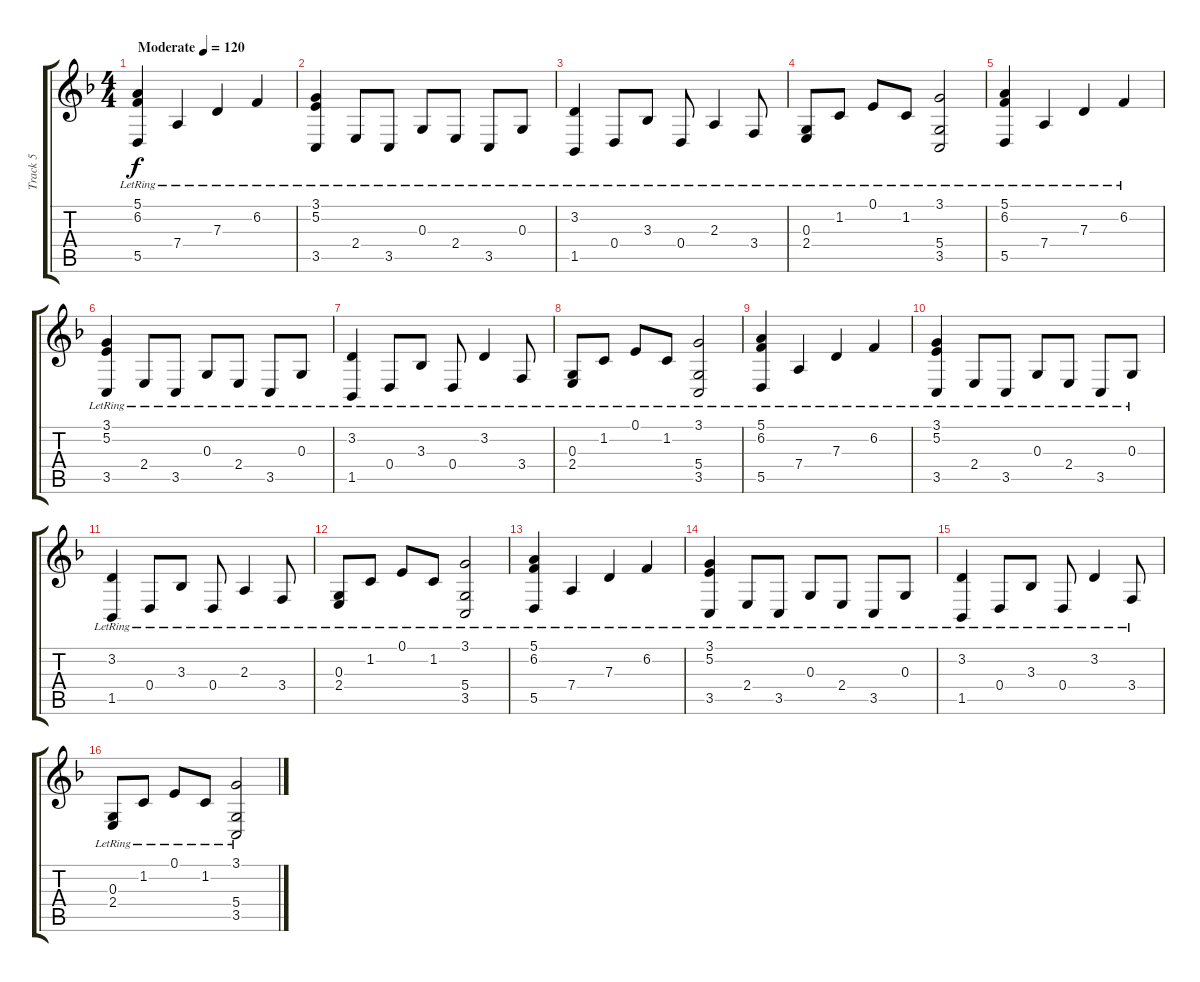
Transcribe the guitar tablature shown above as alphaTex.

\track ("Track 5" "Track 5") {instrument acousticgrandpiano}
\staff {score tabs}
\tuning (E4 B3 G3 D3 A2 E2) {hide}
\ts (4 4)
\tempo (120 "Moderate")
\clef g2
\ks f
(5.1{lr} 6.2{lr} 5.5{lr}).4{dy f instrument acousticgrandpiano} 7.4{lr}.4 7.3{lr}.4 6.2{lr}.4 |
(3.1{lr} 5.2{lr} 3.5{lr}).4 2.4{lr}.8 3.5{lr}.8 0.3{lr}.8 2.4{lr}.8 3.5{lr}.8 0.3{lr}.8 |
(3.2{lr} 1.5{lr}).4 0.4{lr}.8 3.3{lr}.8 0.4{lr}.8 2.3{lr}.4 3.4{lr}.8 |
(0.3{lr} 2.4{lr}).8 1.2{lr}.8 0.1{lr}.8 1.2{lr}.8 (3.1{lr} 5.4{lr} 3.5{lr}).2 |
(5.1{lr} 6.2{lr} 5.5{lr}).4 7.4{lr}.4 7.3{lr}.4 6.2{lr}.4 |
(3.1{lr} 5.2{lr} 3.5{lr}).4 2.4{lr}.8 3.5{lr}.8 0.3{lr}.8 2.4{lr}.8 3.5{lr}.8 0.3{lr}.8 |
(3.2{lr} 1.5{lr}).4 0.4{lr}.8 3.3{lr}.8 0.4{lr}.8 3.2{lr}.4 3.4{lr}.8 |
(0.3{lr} 2.4{lr}).8 1.2{lr}.8 0.1{lr}.8 1.2{lr}.8 (3.1{lr} 5.4{lr} 3.5{lr}).2 |
(5.1{lr} 6.2{lr} 5.5{lr}).4 7.4{lr}.4 7.3{lr}.4 6.2{lr}.4 |
(3.1{lr} 5.2{lr} 3.5{lr}).4 2.4{lr}.8 3.5{lr}.8 0.3{lr}.8 2.4{lr}.8 3.5{lr}.8 0.3{lr}.8 |
(3.2{lr} 1.5{lr}).4 0.4{lr}.8 3.3{lr}.8 0.4{lr}.8 2.3{lr}.4 3.4{lr}.8 |
(0.3{lr} 2.4{lr}).8 1.2{lr}.8 0.1{lr}.8 1.2{lr}.8 (3.1{lr} 5.4{lr} 3.5{lr}).2 |
(5.1{lr} 6.2{lr} 5.5{lr}).4 7.4{lr}.4 7.3{lr}.4 6.2{lr}.4 |
(3.1{lr} 5.2{lr} 3.5{lr}).4 2.4{lr}.8 3.5{lr}.8 0.3{lr}.8 2.4{lr}.8 3.5{lr}.8 0.3{lr}.8 |
(3.2{lr} 1.5{lr}).4 0.4{lr}.8 3.3{lr}.8 0.4{lr}.8 3.2{lr}.4 3.4{lr}.8 |
(0.3{lr} 2.4{lr}).8 1.2{lr}.8 0.1{lr}.8 1.2{lr}.8 (3.1{lr} 5.4{lr} 3.5{lr}).2
